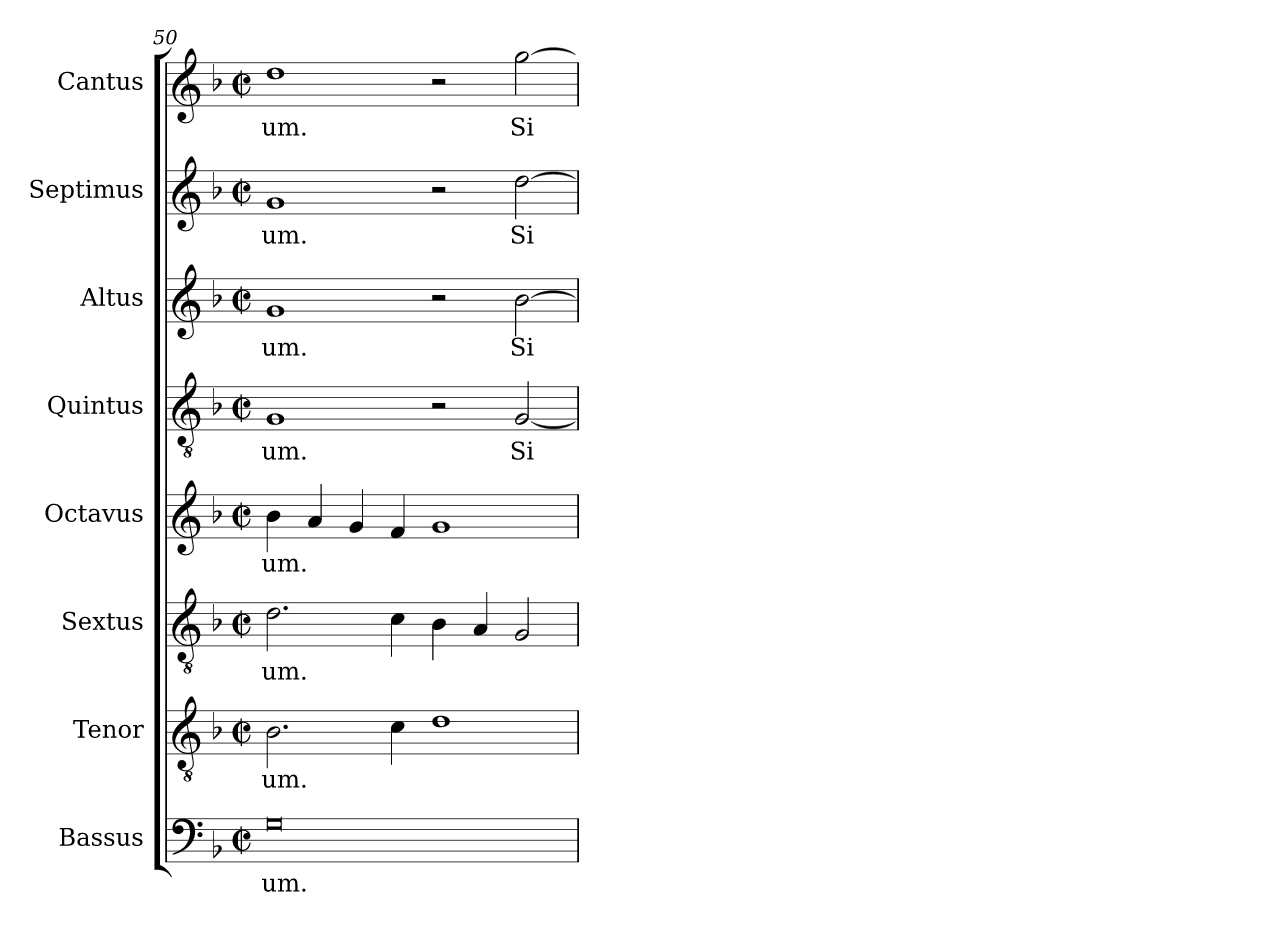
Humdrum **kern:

**kern	**text	**kern	**text	**kern	**text	**kern	**text	**kern	**text	**kern	**text	**kern	**text	**kern	**text
*part8	*part8	*part7	*part7	*part6	*part6	*part5	*part5	*part4	*part4	*part3	*part3	*part2	*part2	*part1	*part1
*staff8	*staff8	*staff7	*staff7	*staff6	*staff6	*staff5	*staff5	*staff4	*staff4	*staff3	*staff3	*staff2	*staff2	*staff1	*staff1
*I"Bassus	*	*I"Tenor	*	*I"Sextus	*	*I"Octavus	*	*I"Quintus	*	*I"Altus	*	*I"Septimus	*	*I"Cantus	*
!!LO:LB:g=z
*clefF4	*	*clefGv2	*	*clefGv2	*	*clefG2	*	*clefGv2	*	*clefG2	*	*clefG2	*	*clefG2	*
*k[b-]	*	*k[b-]	*	*k[b-]	*	*k[b-]	*	*k[b-]	*	*k[b-]	*	*k[b-]	*	*k[b-]	*
*F:	*	*F:	*	*F:	*	*F:	*	*F:	*	*F:	*	*F:	*	*F:	*
*M2/2	*	*M2/2	*	*M2/2	*	*M2/2	*	*M2/2	*	*M2/2	*	*M2/2	*	*M2/2	*
*met(c|)	*	*met(c|)	*	*met(c|)	*	*met(c|)	*	*met(c|)	*	*met(c|)	*	*met(c|)	*	*met(c|)	*
=50	=50	=50	=50	=50	=50	=50	=50	=50	=50	=50	=50	=50	=50	=50	=50
!	!LO:LY:b:cj	!	!LO:LY:b	!	!LO:LY:b	!	!LO:LY:b	!	!LO:LY:b:cj	!	!LO:LY:b:cj	!	!LO:LY:b:cj	!	!LO:LY:b:cj
0G	-um.	2.B-\	um.	2.d\	-um.	4b-\	um.	1G	-um.	1g	-um.	1g	-um.	1dd	um.
.	.	.	.	.	.	4a/	.	.	.	.	.	.	.	.	.
.	.	.	.	.	.	4g/	.	.	.	.	.	.	.	.	.
.	.	4c\	.	4c\	.	4f/	.	.	.	.	.	.	.	.	.
.	.	1d	.	4B-\	.	1g	.	2r	.	2r	.	2r	.	2r	.
.	.	.	.	4A/	.	.	.	.	.	.	.	.	.	.	.
!	!	!	!	!	!	!	!	!	!LO:LY:b:cj	!	!LO:LY:b:cj	!	!LO:LY:b:cj	!	!LO:LY:b:cj
.	.	.	.	2G/	.	.	.	[<2G/	Si	[>2b-\	Si	[>2dd\	Si-	[>2gg\	Si-
=	=	=	=	=	=	=	=	=	=	=	=	=	=	=	=
*-	*-	*-	*-	*-	*-	*-	*-	*-	*-	*-	*-	*-	*-	*-	*-
